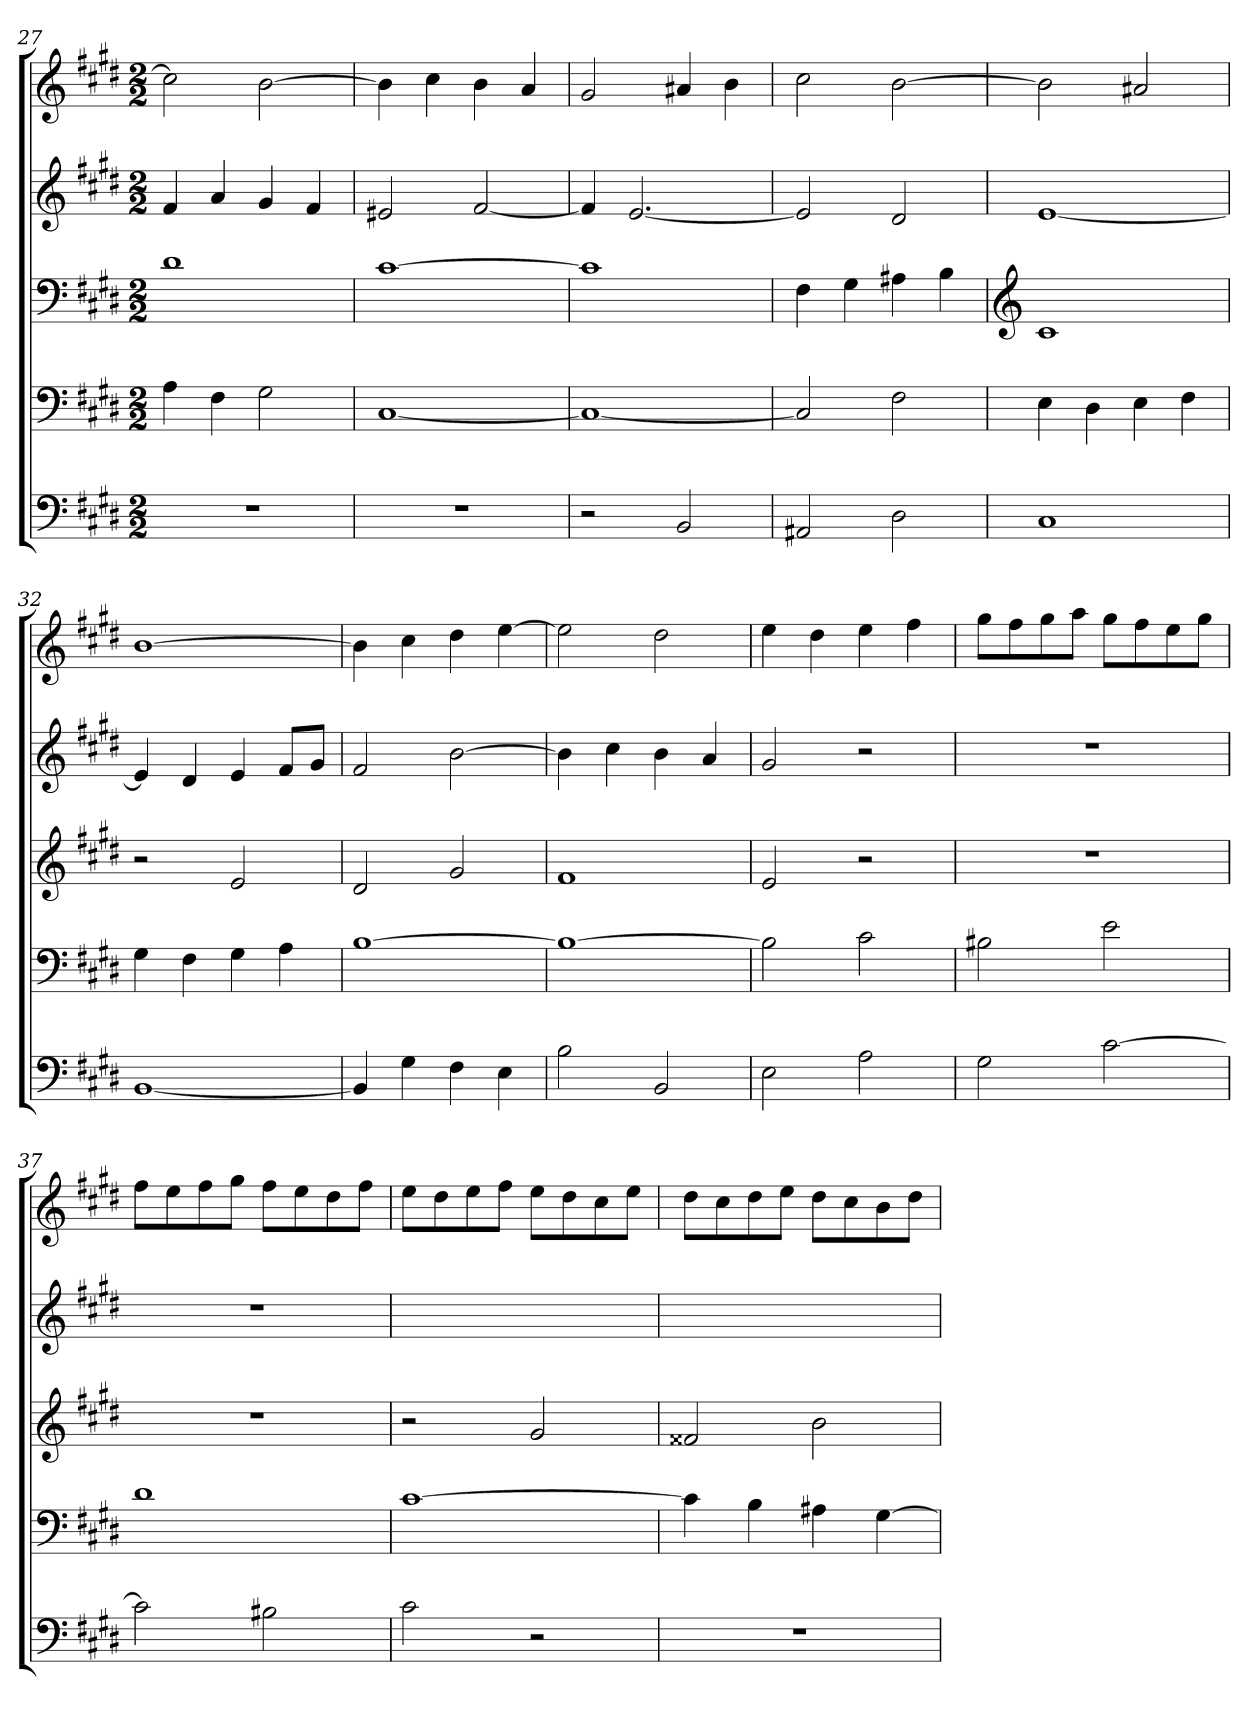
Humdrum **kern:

**kern	**kern	**kern	**kern	**kern
*part5	*part4	*part3	*part2	*part1
*staff5	*staff4	*staff3	*staff2	*staff1
*clefF4	*clefF4	*clefF4	*clefG2	*clefG2
*k[f#c#g#d#]	*k[f#c#g#d#]	*k[f#c#g#d#]	*k[f#c#g#d#]	*k[f#c#g#d#]
*M2/2	*M2/2	*M2/2	*M2/2	*M2/2
=27	=27	=27	=27	=27
1r	4A	1d#	4f#	2cc#]
.	4F#	.	4a	.
.	2G#	.	4g#	[2b
.	.	.	4f#	.
=28	=28	=28	=28	=28
1r	[1C#	[1c#	2e#X	4b]
.	.	.	.	4cc#
.	.	.	[2f#	4b
.	.	.	.	4a
=29	=29	=29	=29	=29
2r	1C#_	1c#]	4f#]	2g#
.	.	.	[2.e	.
2BB	.	.	.	4a#X
.	.	.	.	4b
=30	=30	=30	=30	=30
2AA#X	2C#]	4F#	2e]	2cc#
.	.	4G#	.	.
2D#	2F#	4A#X	2d#	[2b
.	.	4B	.	.
=31	=31	=31	=31	=31
*	*	*clefG2	*	*
1C#	4E	1c#	[1e	2b]
.	4D#	.	.	.
.	4E	.	.	2a#X
.	4F#	.	.	.
=32	=32	=32	=32	=32
[1BB	4G#	2r	4e]	[1b
.	4F#	.	4d#	.
.	4G#	2e	4e	.
.	4A	.	8f#/L	.
.	.	.	8g#/J	.
=33	=33	=33	=33	=33
4BB]	[1B	2d#	2f#	4b]
4G#	.	.	.	4cc#
4F#	.	2g#	[2b	4dd#
4E	.	.	.	[4ee
=34	=34	=34	=34	=34
2B	1B_	1f#	4b]	2ee]
.	.	.	4cc#	.
2BB	.	.	4b	2dd#
.	.	.	4a	.
=35	=35	=35	=35	=35
2E	2B]	2e	2g#	4ee
.	.	.	.	4dd#
2A	2c#	2r	2r	4ee
.	.	.	.	4ff#
=36	=36	=36	=36	=36
2G#	2B#X	1r	1r	8gg#\L
.	.	.	.	8ff#\
.	.	.	.	8gg#\
.	.	.	.	8aa\J
[2c#	2e	.	.	8gg#\L
.	.	.	.	8ff#\
.	.	.	.	8ee\
.	.	.	.	8gg#\J
=37	=37	=37	=37	=37
2c#]	1d#	1r	1r	8ff#\L
.	.	.	.	8ee\
.	.	.	.	8ff#\
.	.	.	.	8gg#\J
2B#X	.	.	.	8ff#\L
.	.	.	.	8ee\
.	.	.	.	8dd#\
.	.	.	.	8ff#\J
=38	=38	=38	=38	=38
2c#	[1c#	2r	1ryy	8ee\L
.	.	.	.	8dd#\
.	.	.	.	8ee\
.	.	.	.	8ff#\J
2r	.	2g#	.	8ee\L
.	.	.	.	8dd#\
.	.	.	.	8cc#\
.	.	.	.	8ee\J
=39	=39	=39	=39	=39
1r	4c#]	2f##X	1ryy	8dd#\L
.	.	.	.	8cc#\
.	4B	.	.	8dd#\
.	.	.	.	8ee\J
.	4A#X	2b	.	8dd#\L
.	.	.	.	8cc#\
.	[4G#	.	.	8b\
.	.	.	.	8dd#\J
=	=	=	=	=
*-	*-	*-	*-	*-
